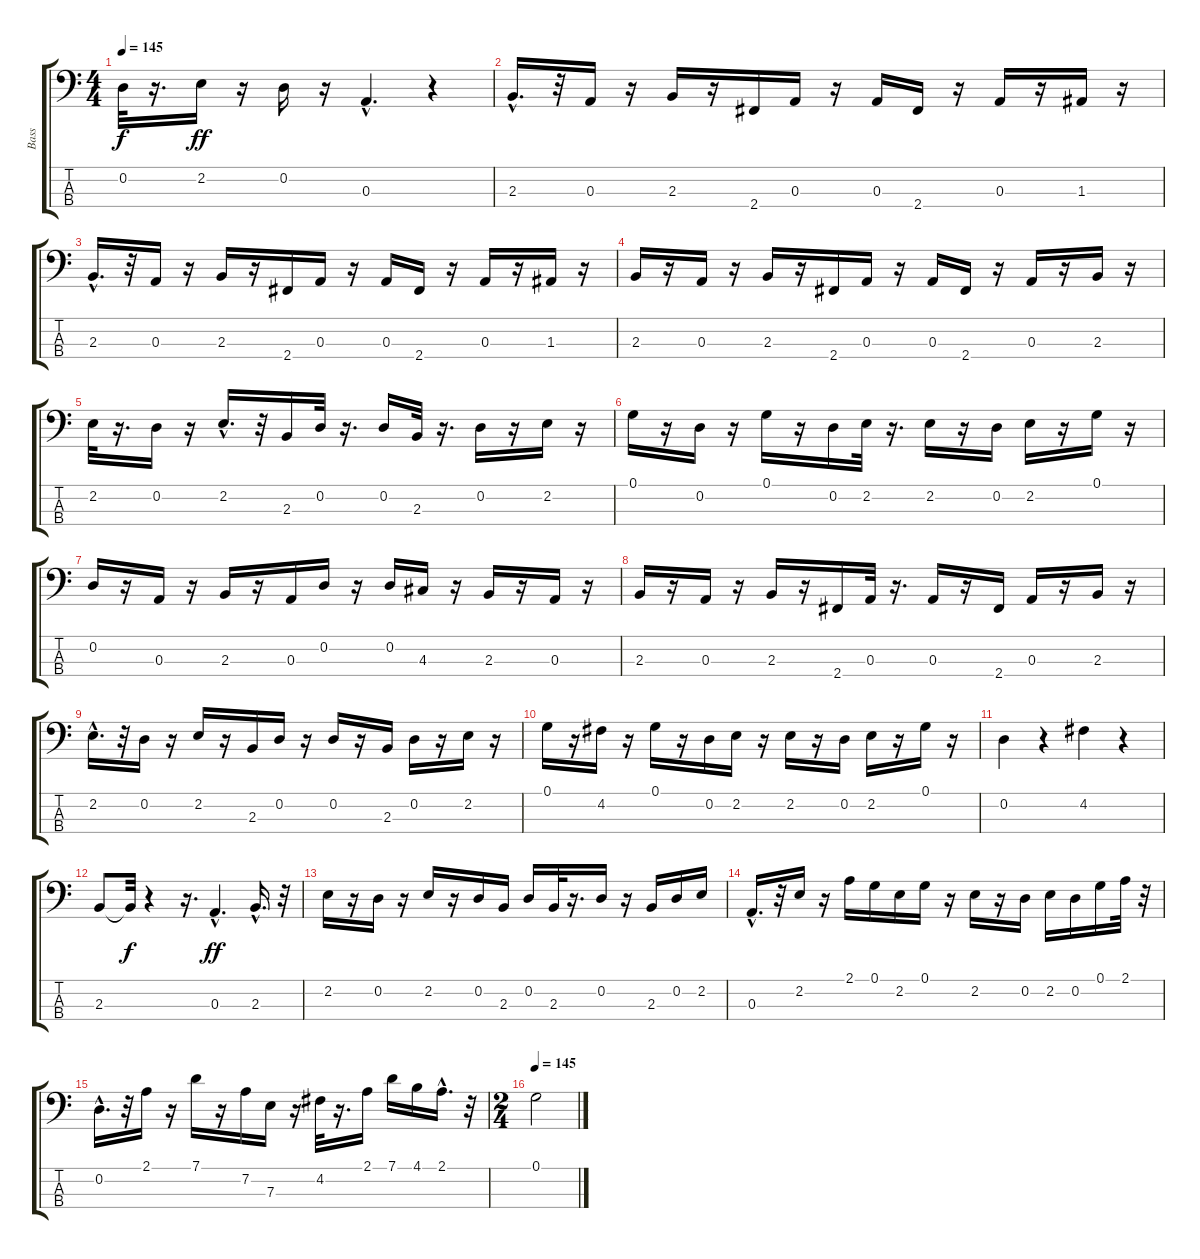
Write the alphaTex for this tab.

\track ("Bass" "Bass") {instrument electricbassfinger}
\staff {score tabs}
\tuning (G2 D2 A1 E1) {hide}
\ts (4 4)
\tempo 145
\clef f4
\ks c
0.2{t}.32{dy f} r.16{d} 2.2.16{dy ff} r.16 0.2.16 r.16 0.3{hac}.4{d} r.4 |
2.3{hac}.16{d} r.32 0.3.16 r.16 2.3.16 r.16 2.4.16 0.3.16 r.16 0.3.16 2.4.16 r.16 0.3.16 r.16 1.3.16 r.16 |
2.3{hac}.16{d} r.32 0.3.16 r.16 2.3.16 r.16 2.4.16 0.3.16 r.16 0.3.16 2.4.16 r.16 0.3.16 r.16 1.3.16 r.16 |
2.3.16 r.16 0.3.16 r.16 2.3.16 r.16 2.4.16 0.3.16 r.16 0.3.16 2.4.16 r.16 0.3.16 r.16 2.3.16 r.16 |
2.2.32 r.16{d} 0.2.16 r.16 2.2{hac}.16{d} r.32 2.3.16 0.2.32 r.16{d} 0.2.16 2.3.32 r.16{d} 0.2.16 r.16 2.2.16 r.16 |
0.1.16 r.16 0.2.16 r.16 0.1.16 r.16 0.2.16 2.2.32 r.16{d} 2.2.16 r.16 0.2.16 2.2.16 r.16 0.1.16 r.16 |
0.2.16 r.16 0.3.16 r.16 2.3.16 r.16 0.3.16 0.2.16 r.16 0.2.16 4.3.16 r.16 2.3.16 r.16 0.3.16 r.16 |
2.3.16 r.16 0.3.16 r.16 2.3.16 r.16 2.4.16 0.3.32 r.16{d} 0.3.16 r.16 2.4.16 0.3.16 r.16 2.3.16 r.16 |
2.2{hac}.16{d} r.32 0.2.16 r.16 2.2.16 r.16 2.3.16 0.2.16 r.16 0.2.16 r.16 2.3.16 0.2.16 r.16 2.2.16 r.16 |
0.1.16 r.16 4.2.16 r.16 0.1.16 r.16 0.2.16 2.2.16 r.16 2.2.16 r.16 0.2.16 2.2.16 r.16 0.1.16 r.16 |
0.2.4 r.4 4.2.4 r.4 |
2.3.8 2.3{t}.32{dy f} r.4 r.16{d} 0.3{hac}.4{d dy ff} 2.3{hac}.16{d} r.32 |
2.2.16 r.16 0.2.16 r.16 2.2.16 r.16 0.2.16 2.3.16 0.2.16 2.3.32 r.16{d} 0.2.16 r.16 2.3.16 0.2.16 2.2.16 |
0.3{hac}.16{d} r.32 2.2.16 r.16 2.1.16 0.1.16 2.2.16 0.1.16 r.16 2.2.16 r.16 0.2.16 2.2.16 0.2.16 0.1.16 2.1.32 r.32 |
0.2{hac}.16{d} r.32 2.1.16 r.16 7.1.16 r.16 7.2.16 7.3.16 r.16 4.2.32 r.16{d} 2.1.16 7.1.16 4.1.16 2.1{hac}.16{d} r.32 |
\ts (2 4)
\tempo 145
0.1.2
